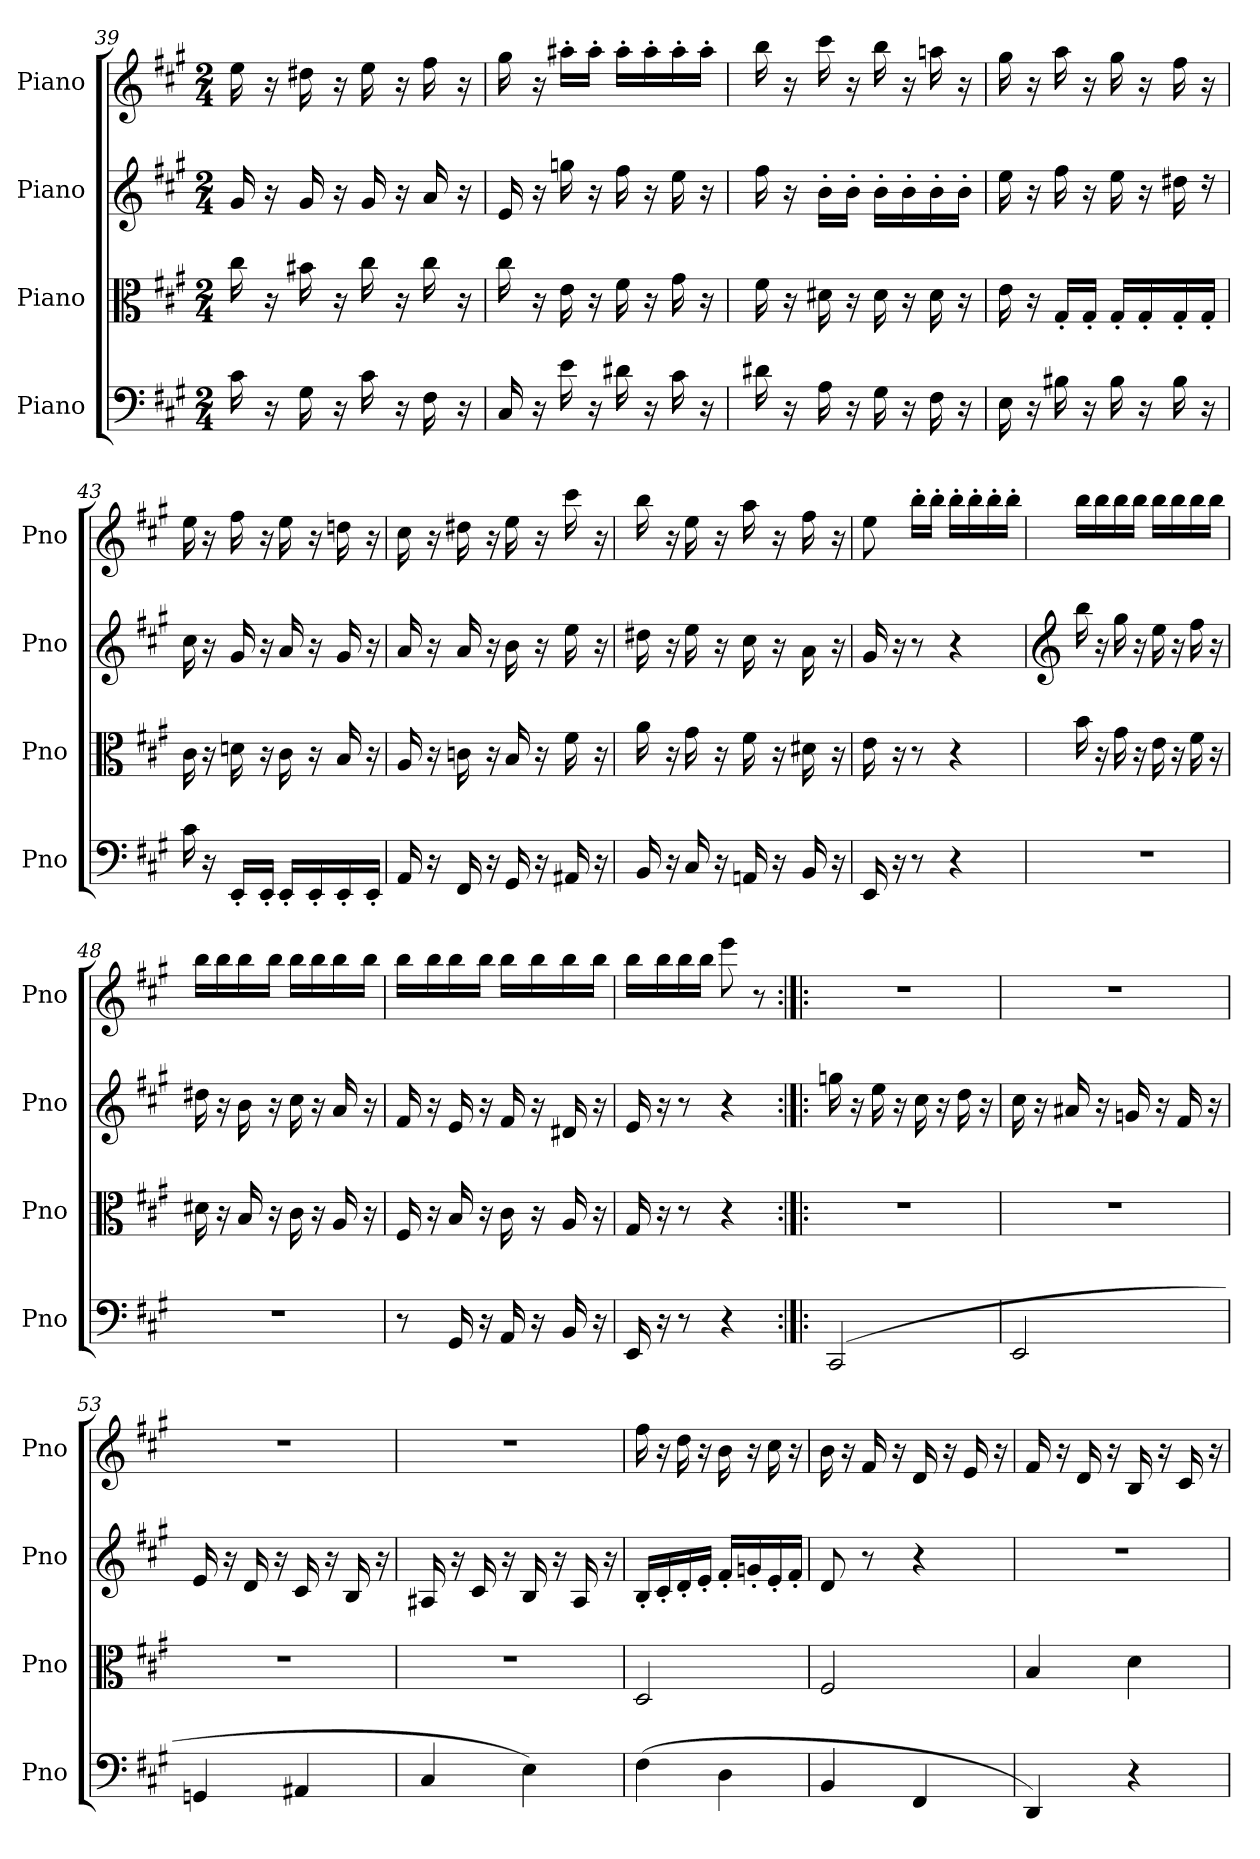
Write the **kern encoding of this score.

**kern	**kern	**kern	**kern
*part4	*part3	*part2	*part1
*staff4	*staff3	*staff2	*staff1
*I"Piano	*I"Piano	*I"Piano	*I"Piano
*I'Pno	*I'Pno	*I'Pno	*I'Pno
!!LO:LB:g=z
*clefF4	*clefC3	*clefG2	*clefG2
*k[f#c#g#]	*k[f#c#g#]	*k[f#c#g#]	*k[f#c#g#]
*M2/4	*M2/4	*M2/4	*M2/4
=39	=39	=39	=39
16c#\	16cc#\	16g#/	16ee\
16r	16r	16r	16r
16G#\	16b#X\	16g#/	16dd#X\
16r	16r	16r	16r
16c#\	16cc#\	16g#/	16ee\
16r	16r	16r	16r
16F#\	16cc#\	16a/	16ff#\
16r	16r	16r	16r
=40	=40	=40	=40
16C#/	16cc#\	16e/	16gg#\
16r	16r	16r	16r
16e\	16e\	16ggn\	16aa#X'\LL
16r	16r	16r	16aa#'\JJ
16d#X\	16f#\	16ff#\	16aa#'\LL
16r	16r	16r	16aa#'\
16c#\	16g#\	16ee\	16aa#'\
16r	16r	16r	16aa#'\JJ
=41	=41	=41	=41
16d#X\	16f#\	16ff#\	16bb\
16r	16r	16r	16r
16A\	16d#X\	16b'\LL	16ccc#\
16r	16r	16b'\JJ	16r
16G#\	16d#\	16b'\LL	16bb\
16r	16r	16b'\	16r
16F#\	16d#\	16b'\	16aan\
16r	16r	16b'\JJ	16r
=42	=42	=42	=42
16E\	16e\	16ee\	16gg#\
16r	16r	16r	16r
16B#X\	16G#'/LL	16ff#\	16aa\
16r	16G#'/JJ	16r	16r
16B#\	16G#'/LL	16ee\	16gg#\
16r	16G#'/	16r	16r
16B#\	16G#'/	16dd#X\	16ff#\
16r	16G#'/JJ	16rdd	16r
=43	=43	=43	=43
16c#\	16c#\	16cc#\	16ee\
16r	16r	16r	16r
16EE'/LL	16dn\	16g#/	16ff#\
16EE'/JJ	16r	16r	16r
16EE'/LL	16c#\	16a/	16ee\
16EE'/	16r	16r	16r
16EE'/	16B/	16g#/	16ddn\
16EE'/JJ	16r	16r	16r
=44	=44	=44	=44
16AA/	16A/	16a/	16cc#\
16r	16r	16r	16r
16FF#/	16cn\	16a/	16dd#X\
16r	16r	16r	16r
16GG#/	16B/	16b\	16ee\
16r	16r	16r	16r
16AA#X/	16f#\	16ee\	16ccc#\
16r	16r	16r	16r
=45	=45	=45	=45
16BB/	16a\	16dd#X\	16bb\
16r	16r	16r	16r
16C#/	16g#\	16ee\	16ee\
16r	16r	16r	16r
16AAn/	16f#\	16cc#\	16aa\
16r	16r	16r	16r
16BB/	16d#X\	16a\	16ff#\
16r	16r	16r	16r
=46	=46	=46	=46
16EE/	16e\	16g#/	8ee\
16r	16r	16r	.
8r	8r	8r	16bb'\LL
.	.	.	16bb'\JJ
4r	4r	4r	16bb'\LL
.	.	.	16bb'\
.	.	.	16bb'\
.	.	.	16bb'\JJ
!!LO:PB:g=z
=47	=47	=47	=47
*	*	*clefG2	*
2r	16b\	16bb\	16bb\LL
.	16r	16r	16bb\
.	16g#\	16gg#\	16bb\
.	16r	16r	16bb\JJ
.	16e\	16ee\	16bb\LL
.	16r	16r	16bb\
.	16f#\	16ff#\	16bb\
.	16r	16r	16bb\JJ
=48	=48	=48	=48
2r	16d#X\	16dd#X\	16bb\LL
.	16r	16r	16bb\
.	16B/	16b\	16bb\
.	16r	16r	16bb\JJ
.	16c#\	16cc#\	16bb\LL
.	16r	16r	16bb\
.	16A/	16a/	16bb\
.	16r	16r	16bb\JJ
=49	=49	=49	=49
8r	16F#/	16f#/	16bb\LL
.	16r	16r	16bb\
16GG#/	16B/	16e/	16bb\
16r	16r	16r	16bb\JJ
16AA/	16c#\	16f#/	16bb\LL
16r	16r	16r	16bb\
16BB/	16A/	16d#X/	16bb\
16r	16r	16r	16bb\JJ
=50	=50	=50	=50
16EE/	16G#/	16e/	16bb\LL
16r	16r	16r	16bb\
8r	8r	8r	16bb\
.	.	.	16bb\JJ
4r	4r	4r	8eee\
.	.	.	8r
=51:|!|:	=51:|!|:	=51:|!|:	=51:|!|:
(2CC#/	2r	16ggn\	2r
.	.	16r	.
.	.	16ee\	.
.	.	16r	.
.	.	16cc#\	.
.	.	16r	.
.	.	16dd\	.
.	.	16r	.
=52	=52	=52	=52
2EE/	2r	16cc#\	2r
.	.	16r	.
.	.	16a#X/	.
.	.	16r	.
.	.	16gn/	.
.	.	16r	.
.	.	16f#/	.
.	.	16r	.
=53	=53	=53	=53
4GGn/	2r	16e/	2r
.	.	16r	.
.	.	16d/	.
.	.	16r	.
4AA#X/	.	16c#/	.
.	.	16r	.
.	.	16B/	.
.	.	16r	.
=54	=54	=54	=54
4C#/	2r	16A#X/	2r
.	.	16r	.
.	.	16c#/	.
.	.	16r	.
4E\)	.	16B/	.
.	.	16r	.
.	.	16A#/	.
.	.	16r	.
!!LO:LB:g=z
=55	=55	=55	=55
(4F#\	2D/	16B'/LL	16ff#\
.	.	16c#'/	16r
.	.	16d'/	16dd\
.	.	16e'/JJ	16r
4D\	.	16f#'/LL	16b\
.	.	16gn'/	16r
.	.	16e'/	16cc#\
.	.	16f#'/JJ	16r
=56	=56	=56	=56
4BB/	2F#/	8d/	16b\
.	.	.	16r
.	.	8r	16f#/
.	.	.	16r
4FF#/	.	4r	16d/
.	.	.	16r
.	.	.	16e/
.	.	.	16r
=57	=57	=57	=57
4DD/)	4B/	2r	16f#/
.	.	.	16r
.	.	.	16d/
.	.	.	16r
4r	4d\	.	16B/
.	.	.	16r
.	.	.	16c#/
.	.	.	16r
=	=	=	=
*-	*-	*-	*-
